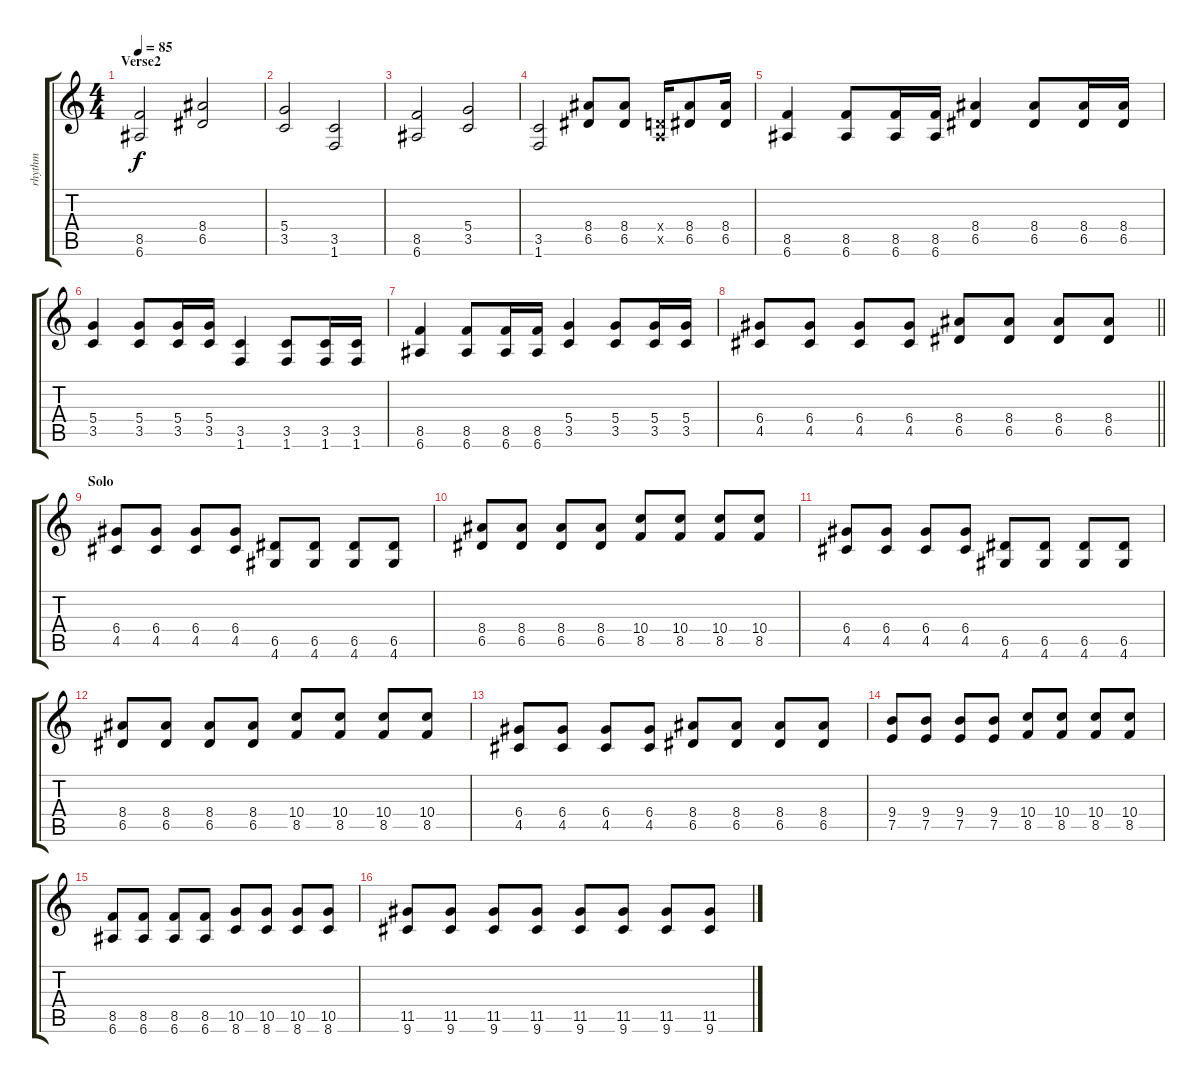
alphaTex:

\track ("rhythm" "rhythm") {instrument overdrivenguitar}
\staff {score tabs}
\tuning (E4 B3 G3 D3 A2 E2) {hide}
\ts (4 4)
\section ("" "Verse2")
\tempo 85
\clef g2
\ks c
(8.5 6.6).2{dy f} (8.4 6.5).2 |
(5.4 3.5).2 (3.5 1.6).2 |
(8.5 6.6).2 (5.4 3.5).2 |
(3.5 1.6).2 (8.4 6.5).8 (8.4 6.5).8 (0.4{x} 0.5{x}).16 (8.4 6.5).8 (8.4 6.5).16 |
(8.5 6.6).4 (8.5 6.6).8 (8.5 6.6).16 (8.5 6.6).16 (8.4 6.5).4 (8.4 6.5).8 (8.4 6.5).16 (8.4 6.5).16 |
(5.4 3.5).4 (5.4 3.5).8 (5.4 3.5).16 (5.4 3.5).16 (3.5 1.6).4 (3.5 1.6).8 (3.5 1.6).16 (3.5 1.6).16 |
(8.5 6.6).4 (8.5 6.6).8 (8.5 6.6).16 (8.5 6.6).16 (5.4 3.5).4 (5.4 3.5).8 (5.4 3.5).16 (5.4 3.5).16 |
\barLineRight lightlight
(6.4 4.5).8 (6.4 4.5).8 (6.4 4.5).8 (6.4 4.5).8 (8.4 6.5).8 (8.4 6.5).8 (8.4 6.5).8 (8.4 6.5).8 |
\section ("" "Solo")
(6.4 4.5).8 (6.4 4.5).8 (6.4 4.5).8 (6.4 4.5).8 (6.5 4.6).8 (6.5 4.6).8 (6.5 4.6).8 (6.5 4.6).8 |
(8.4 6.5).8 (8.4 6.5).8 (8.4 6.5).8 (8.4 6.5).8 (10.4 8.5).8 (10.4 8.5).8 (10.4 8.5).8 (10.4 8.5).8 |
(6.4 4.5).8 (6.4 4.5).8 (6.4 4.5).8 (6.4 4.5).8 (6.5 4.6).8 (6.5 4.6).8 (6.5 4.6).8 (6.5 4.6).8 |
(8.4 6.5).8 (8.4 6.5).8 (8.4 6.5).8 (8.4 6.5).8 (10.4 8.5).8 (10.4 8.5).8 (10.4 8.5).8 (10.4 8.5).8 |
(6.4 4.5).8 (6.4 4.5).8 (6.4 4.5).8 (6.4 4.5).8 (8.4 6.5).8 (8.4 6.5).8 (8.4 6.5).8 (8.4 6.5).8 |
(9.4 7.5).8 (9.4 7.5).8 (9.4 7.5).8 (9.4 7.5).8 (10.4 8.5).8 (10.4 8.5).8 (10.4 8.5).8 (10.4 8.5).8 |
(8.5 6.6).8 (8.5 6.6).8 (8.5 6.6).8 (8.5 6.6).8 (10.5 8.6).8 (10.5 8.6).8 (10.5 8.6).8 (10.5 8.6).8 |
(11.5 9.6).8 (11.5 9.6).8 (11.5 9.6).8 (11.5 9.6).8 (11.5 9.6).8 (11.5 9.6).8 (11.5 9.6).8 (11.5 9.6).8
